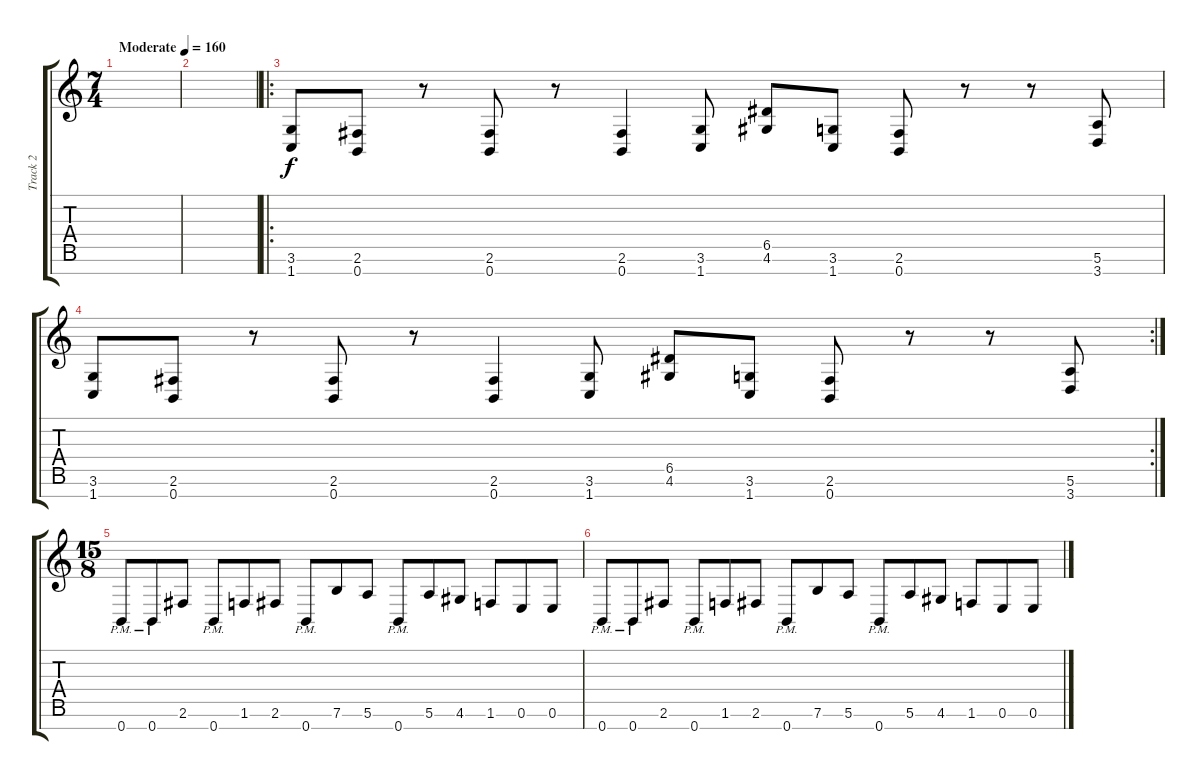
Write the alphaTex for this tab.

\track ("Track 2" "Track 2") {instrument distortionguitar}
\staff {score tabs}
\tuning (E4 B3 G3 D3 A2 E2 B1) {hide}
\ts (7 4)
\tempo (160 "Moderate")
\clef g2
\ks c
|
|
\ro
(3.6 1.7).8 (2.6 0.7).8 r.8 (2.6 0.7).8 r.8 (2.6 0.7).4 (3.6 1.7).8 (6.5 4.6).8 (3.6 1.7).8 (2.6 0.7).8 r.8 r.8 (5.6 3.7).8 |
\rc 2
(3.6 1.7).8 (2.6 0.7).8 r.8 (2.6 0.7).8 r.8 (2.6 0.7).4 (3.6 1.7).8 (6.5 4.6).8 (3.6 1.7).8 (2.6 0.7).8 r.8 r.8 (5.6 3.7).8 |
\ts (15 8)
0.7{pm}.8 0.7{pm}.8 2.6.8 0.7{pm}.8 1.6.8 2.6.8 0.7{pm}.8 7.6.8 5.6.8 0.7{pm}.8 5.6.8 4.6.8 1.6.8 0.6.8 0.6.8 |
0.7{pm}.8 0.7{pm}.8 2.6.8 0.7{pm}.8 1.6.8 2.6.8 0.7{pm}.8 7.6.8 5.6.8 0.7{pm}.8 5.6.8 4.6.8 1.6.8 0.6.8 0.6.8
